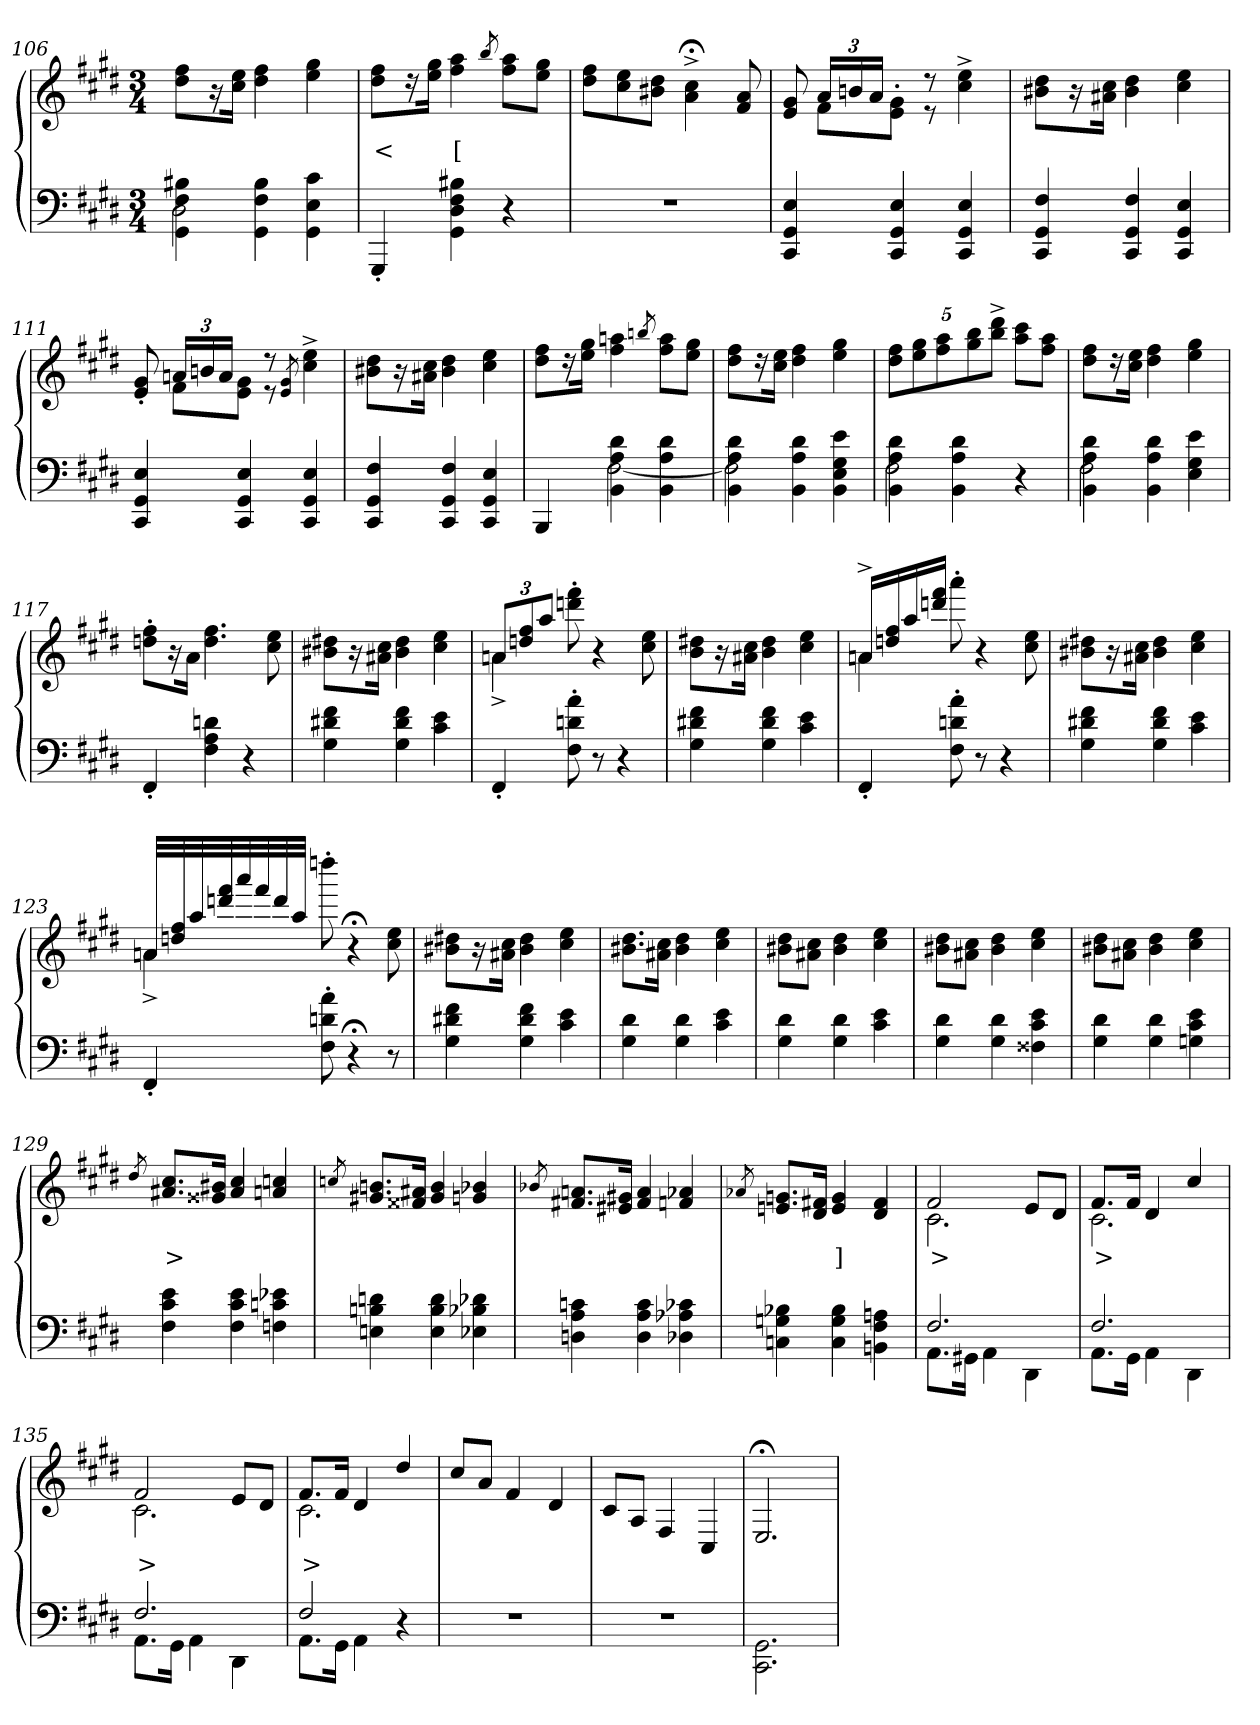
**kern	**kern	**text
*part2	*part1	*part1
*staff2	*staff1	*staff1
*clefF4	*clefG2	*
*k[f#c#g#d#]	*k[f#c#g#d#]	*
*c#:	*c#:	*
*M3/4	*M3/4	*
=106	=106	=106
*^	*	*
4B#X\ 4F#\ 4GG#\	2D#	8ff# 8dd#L	.
.	.	16r	.
.	.	16ee 16cc#Jk	.
4B#\ 4F#\ 4GG#\	.	4ff# 4dd#	.
4c#\ 4E\ 4GG#\	4ryy	4gg# 4ee	.
*v	*v	*	*
=107	=107	=107
4GGG#'>	8ff# 8dd#L	<
.	16r	.
.	16gg# 16eeJk	.
4B#X 4F# 4D# 4GG#	4aa 4ff#	[
.	8qbb/	.
4r	8aa 8ff#L	.
.	8gg# 8eeJ	.
=108	=108	=108
2.r	8ff# 8dd#L	.
.	8ee 8cc#	.
.	8dd# 8b#XJ	.
.	4cc#;<^> 4a;<^>	.
.	8a 8f#	.
=109	=109	=109
*	*^	*
4E 4GG# 4CC#	8g# 8e	8ryy	.
.	24aLL	8f#L	.
.	24bn	.	.
.	24aJJ	.	.
4E 4GG# 4CC#	8ryy	8g#'> 8e'>J	.
.	8r	8r	.
4E 4GG# 4CC#	4ee^> 4cc#^>	4ryy	.
*	*v	*v	*
=110	=110	=110
4F# 4GG# 4CC#	8dd# 8b#XL	.
.	16r	.
.	16cc# 16a#XJ	.
4F# 4GG# 4CC#	4dd# 4b#	.
4E 4GG# 4CC#	4ee 4cc#	.
=111	=111	=111
*	*^	*
4E 4GG# 4CC#	8g#'> 8e'>	8ryy	.
.	24anLL	8f#L	.
.	24bn	.	.
.	24aJJ	.	.
4E 4GG# 4CC#	8ryy	8g# 8eJ	.
.	8r	8r	.
.	8qg#/ 8qe	.	.
4E 4GG# 4CC#	4ee^> 4cc#^>	4ryy	.
*	*v	*v	*
=112	=112	=112
4F# 4GG# 4CC#	8dd# 8b#XL	.
.	16r	.
.	16cc# 16a#XJk	.
4F# 4GG# 4CC#	4dd# 4b#	.
4E 4GG# 4CC#	4ee 4cc#	.
=113	=113	=113
*^	*	*
4ryy	4BBB/	8ff# 8dd#L	.
.	.	16r	.
.	.	16gg# 16eeJk	.
4d#\ 4A\ 4BB\	[2F#	4aan 4ff#	.
.	.	8qbbn/	.
4d#\ 4A\ 4BB\	.	8aa 8ff#L	.
.	.	8gg# 8eeJ	.
=114	=114	=114	=114
4d#\ 4A\ 4BB\	2F#]	8ff# 8dd#L	.
.	.	16r	.
.	.	16ee 16cc#Jk	.
4d#\ 4A\ 4BB\	.	4ff# 4dd#	.
4e\ 4G#\ 4E\ 4BB\	4ryy	4gg# 4ee	.
=115	=115	=115	=115
4d#\ 4A\ 4BB\	2F#	10ff# 10dd#L	.
.	.	10gg# 10ee	.
.	.	10aa 10ff#	.
4d#\ 4A\ 4BB\	.	.	.
.	.	10bb 10gg#	.
.	.	10ddd#^> 10bb^>J	.
4r	4ryy	8ccc# 8aaL	.
.	.	8aa 8ff#J	.
=116	=116	=116	=116
4d#\ 4A\ 4BB\	2F#	8ff# 8dd#L	.
.	.	16r	.
.	.	16ee 16cc#Jk	.
4d#\ 4A\ 4BB\	.	4ff# 4dd#	.
4e\ 4G#\ 4E\	4ryy	4gg# 4ee	.
*v	*v	*	*
=117	=117	=117
4FF#'>	8ff#'> 8ddn'>L	.
.	16r	.
.	16aJk	.
4dn 4A 4F#	4.ff# 4.dd	.
4r	.	.
.	8ee 8cc#	.
=118	=118	=118
4f# 4d#X 4G#	8dd#X 8b#XL	.
.	16r	.
.	16cc# 16a#XJk	.
4f# 4d# 4G#	4dd# 4b#	.
4e 4c#	4ee 4cc#	.
=119	=119	=119
*	*^	*
4FF#'>	12anL	4a^>\	.
.	12ddn/ 12ff#	.	.
.	12aa/J	.	.
8a'> 8dn'> 8F#'>	8fff#'> 8dddn'>	2ryy	.
8r	4r	.	.
4r	.	.	.
.	8ee 8cc#	.	.
*	*v	*v	*
=120	=120	=120
4f# 4d#X 4G#	8dd#X 8bL	.
.	16r	.
.	16cc# 16a#XJk	.
4f# 4d# 4G#	4dd# 4b	.
4e 4c#	4ee 4cc#	.
=121	=121	=121
*	*^	*
4FF#'>	16an^>/L	4a\	.
.	16ddn/ 16ff#	.	.
.	16aa/	.	.
.	16dddn/ 16fff#J	.	.
8a'> 8dn'> 8F#'>	8aaa'>	2ryy	.
8r	4r	.	.
4r	.	.	.
.	8ee 8cc#	.	.
*	*v	*v	*
=122	=122	=122
4f# 4d#X 4G#	8dd#X 8b#XL	.
.	16r	.
.	16cc# 16a#XJk	.
4f# 4d# 4G#	4dd# 4b#	.
4e 4c#	4ee 4cc#	.
=123	=123	=123
*	*^	*
4FF#'>	32anL	4a^>\	.
.	32ddn/ 32ff#	.	.
.	32aa/	.	.
.	32dddn/ 32fff#	.	.
.	32aaa/	.	.
.	32fff#/	.	.
.	32ddd/	.	.
.	32aa/J	.	.
8a'> 8dn'> 8F#'>	8ddddn'>	2ryy	.
4r;<	4r;<	.	.
8r	8ee 8cc#	.	.
*	*v	*v	*
=124	=124	=124
4f# 4d#X 4G#	8dd#X 8b#XL	.
.	16r	.
.	16cc# 16a#XJk	.
4f# 4d# 4G#	4dd# 4b#	.
4e 4c#	4ee 4cc#	.
=125	=125	=125
4d# 4G#	8.dd# 8.b#XL	.
.	16cc# 16a#XJk	.
4d# 4G#	4dd# 4b#	.
4e 4c#	4ee 4cc#	.
=126	=126	=126
4d# 4G#	8dd# 8b#XL	.
.	8cc# 8a#XJ	.
4d# 4G#	4dd# 4b#	.
4e 4c#	4ee 4cc#	.
=127	=127	=127
4d# 4G#	8dd# 8b#XL	.
.	8cc# 8a#XJ	.
4d# 4G#	4dd# 4b#	.
4e 4c# 4F##X	4ee 4cc#	.
=128	=128	=128
4d# 4G#	8dd# 8b#XL	.
.	8cc# 8a#XJ	.
4d# 4G#	4dd# 4b#	.
4e 4c# 4Gn	4ee 4cc#	.
=129	=129	=129
.	8qdd#/	.
4e 4c# 4F#	8.cc# 8.a#XL	>
.	16b#X 16g##XJk	.
4e 4c# 4F#	4cc#/ 4a#/	.
4e-X 4cn 4Fn	4ccn/ 4an/	.
=130	=130	=130
.	8qccn/	.
4dn 4Bn 4En	8.bn 8.g#XL	.
.	16a#X 16f##XJk	.
4d 4B 4E	4b 4g#	.
4d-X 4B-X 4E-X	4b-X 4gn	.
=131	=131	=131
.	8qb-X/	.
4cn 4A 4Dn	8.an 8.f#XL	.
.	16g#X 16e#XJk	.
4c 4A 4D	4a 4f#	.
4c-X 4A-X 4D-X	4a-X 4fn	.
=132	=132	=132
.	8qa-X/	.
4B-X 4Gn 4Cn	8.gn 8.enL	.
.	16f#X 16d#Jk	.
4B- 4G 4C	4g 4e	]
4An 4F# 4BBn	4f# 4d#	.
=133	=133	=133
*^	*^	*
2.F#	8.AAL	2f#	2.c#	>
.	16GG#XJk	.	.	.
.	4AA	.	.	.
.	4DD#	8eL	.	.
.	.	8d#J	.	.
=134	=134	=134	=134	=134
2.F#	8.AAL	8.f#L	2.c#	>
.	16GG#Jk	16f#Jk	.	.
.	4AA	4d#	.	.
.	4DD#	4cc#	.	.
=135	=135	=135	=135	=135
2.F#	8.AAL	2f#	2.c#	>
.	16GG#Jk	.	.	.
.	4AA	.	.	.
.	4DD#	8eL	.	.
.	.	8d#J	.	.
=136	=136	=136	=136	=136
2F#	8.AAL	8.f#L	2.c#	>
.	16GG#Jk	16f#Jk	.	.
.	4AA	4d#	.	.
4r	4ryy	4dd#	.	.
*v	*v	*	*	*
*	*v	*v	*
=137	=137	=137
2.r	8cc#/L	.
.	8a/J	.
.	4f#	.
.	4d#	.
=138	=138	=138
2.r	8c#/L	.
.	8A/J	.
.	4F#/	.
.	4C#	.
=139	=139	=139
2.GG#\ 2.CC#\	2.E;</	.
=	=	=
*-	*-	*-
